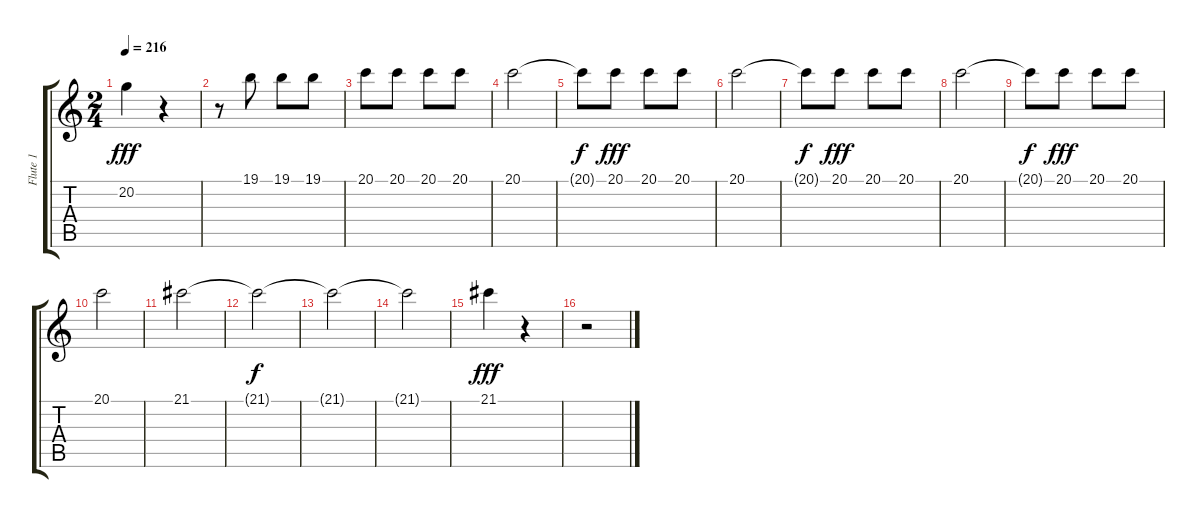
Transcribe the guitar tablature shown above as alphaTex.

\track ("Flute 1" "Flute 1") {instrument flute}
\staff {score tabs}
\tuning (E4 B3 G3 D3 A2 E2) {hide}
\ts (2 4)
\tempo 216
\clef g2
\ks c
20.2.4{dy fff} r.4 |
r.8 19.1.8 19.1.8 19.1.8 |
20.1.8 20.1.8 20.1.8 20.1.8 |
20.1.2 |
20.1{t}.8{dy f} 20.1.8{dy fff} 20.1.8 20.1.8 |
20.1.2 |
20.1{t}.8{dy f} 20.1.8{dy fff} 20.1.8 20.1.8 |
20.1.2 |
20.1{t}.8{dy f} 20.1.8{dy fff} 20.1.8 20.1.8 |
20.1.2 |
21.1.2 |
21.1{t}.2{dy f} |
21.1{t}.2 |
21.1{t}.2 |
21.1.4{dy fff} r.4 |
r.2
